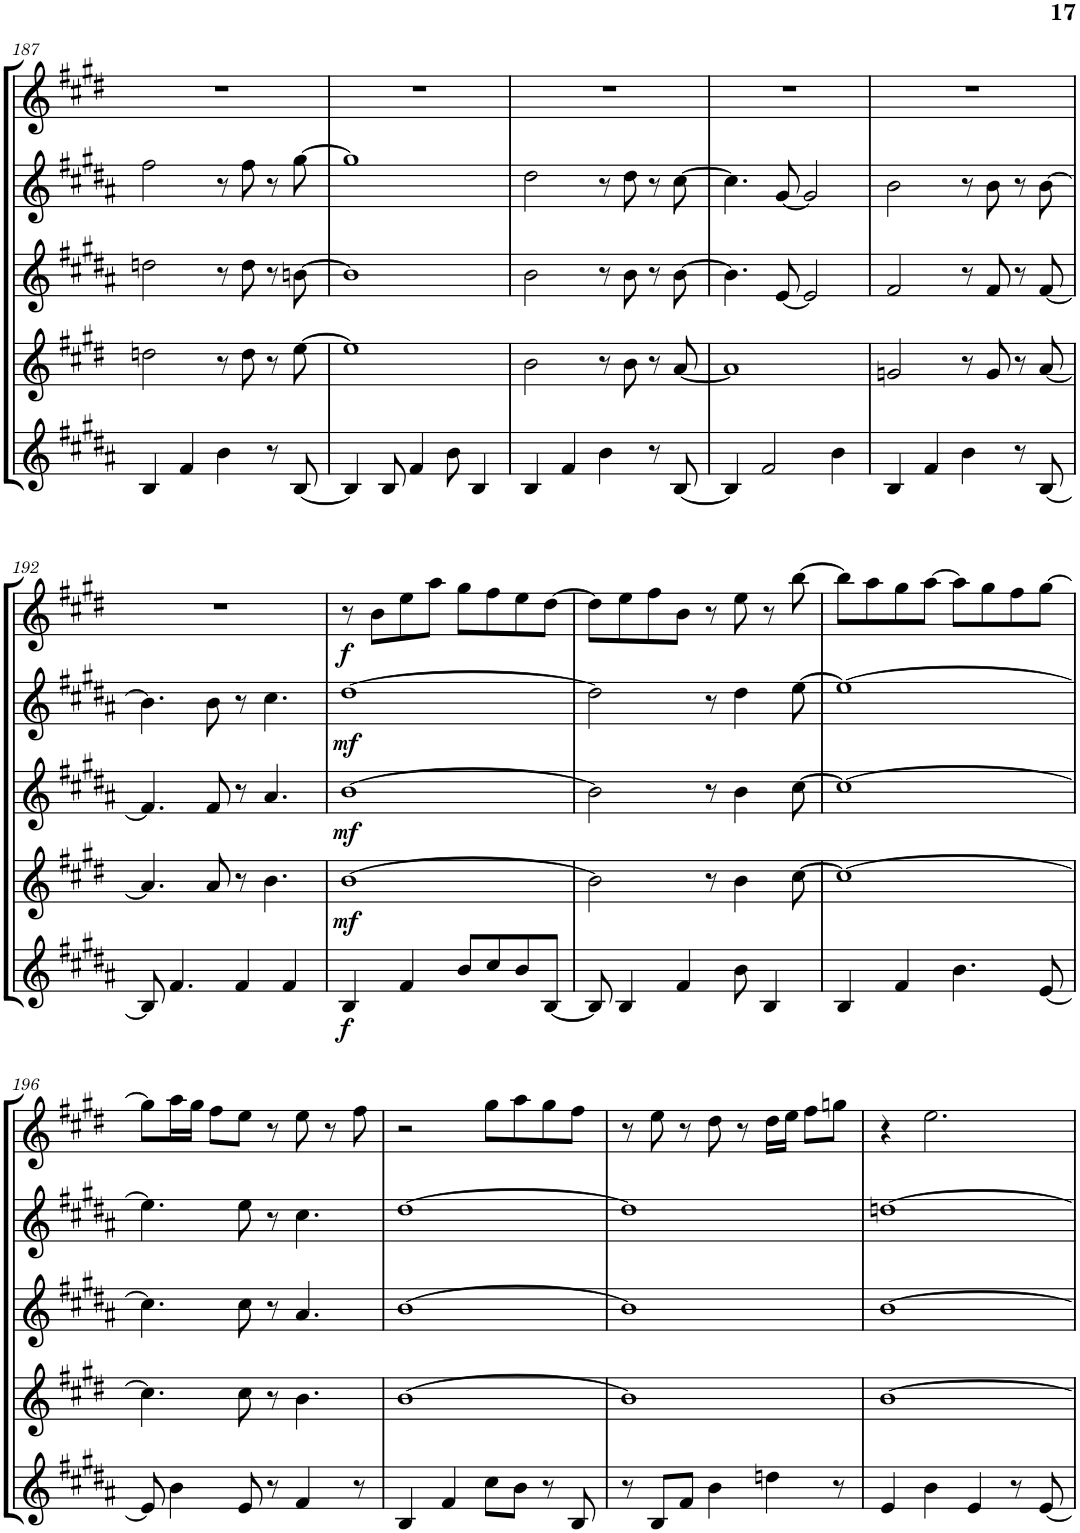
**kern	**dynam	**kern	**dynam	**kern	**dynam	**kern	**dynam	**kern	**dynam
*part5	*part5	*part4	*part4	*part3	*part3	*part2	*part2	*part1	*part1
*staff5	*staff5	*staff4	*staff4	*staff3	*staff3	*staff2	*staff2	*staff1	*staff1
*I"Baritone Saxophone	*	*I"Tenor Saxophone	*	*I"Alto Saxophone	*	*I"Alto Saxophone	*	*I"Soprano Saxophone	*
*I'Bar Sax	*	*I'T Sax	*	*I'A Sax	*	*I'A Sax	*	*I'S Sax	*
!!LO:PB:g=z
*clefG2	*	*clefG2	*	*clefG2	*	*clefG2	*	*clefG2	*
*Trd12c21	*	*Trd8c14	*	*Trd5c9	*	*Trd5c9	*	*Trd1c2	*
*k[f#c#g#d#a#]	*	*k[f#c#g#d#]	*	*k[f#c#g#d#a#]	*	*k[f#c#g#d#a#]	*	*k[f#c#g#d#]	*
*M4/4	*	*M4/4	*	*M4/4	*	*M4/4	*	*M4/4	*
=187	=187	=187	=187	=187	=187	=187	=187	=187	=187
4B/	.	2ddn\	.	2ddn\	.	2ff#\	.	1r	.
4f#/	.	.	.	.	.	.	.	.	.
4b\	.	8r	.	8r	.	8r	.	.	.
.	.	8dd\	.	8dd\	.	8ff#\	.	.	.
8r	.	8r	.	8r	.	8r	.	.	.
[8B/	.	[8ee\	.	[8bn\	.	[8gg#\	.	.	.
=188	=188	=188	=188	=188	=188	=188	=188	=188	=188
4B/]	.	1ee]	.	1b]	.	1gg#]	.	1r	.
8B/	.	.	.	.	.	.	.	.	.
4f#/	.	.	.	.	.	.	.	.	.
8b\	.	.	.	.	.	.	.	.	.
4B/	.	.	.	.	.	.	.	.	.
=189	=189	=189	=189	=189	=189	=189	=189	=189	=189
4B/	.	2b\	.	2b\	.	2dd#\	.	1r	.
4f#/	.	.	.	.	.	.	.	.	.
4b\	.	8r	.	8r	.	8r	.	.	.
.	.	8b\	.	8b\	.	8dd#\	.	.	.
8r	.	8r	.	8r	.	8r	.	.	.
[8B/	.	[8a/	.	[8b\	.	[8cc#\	.	.	.
=190	=190	=190	=190	=190	=190	=190	=190	=190	=190
4B/]	.	1a]	.	4.b\]	.	4.cc#\]	.	1r	.
2f#/	.	.	.	.	.	.	.	.	.
.	.	.	.	[8e/	.	[8g#/	.	.	.
.	.	.	.	2e/]	.	2g#/]	.	.	.
4b\	.	.	.	.	.	.	.	.	.
=191	=191	=191	=191	=191	=191	=191	=191	=191	=191
4B/	.	2gn/	.	2f#/	.	2b\	.	1r	.
4f#/	.	.	.	.	.	.	.	.	.
4b\	.	8r	.	8r	.	8r	.	.	.
.	.	8g/	.	8f#/	.	8b\	.	.	.
8r	.	8r	.	8r	.	8r	.	.	.
[8B/	.	[8a/	.	[8f#/	.	[8b\	.	.	.
!!LO:LB:g=z
=192	=192	=192	=192	=192	=192	=192	=192	=192	=192
8B/]	.	4.a/]	.	4.f#/]	.	4.b\]	.	1r	.
4.f#/	.	.	.	.	.	.	.	.	.
.	.	8a/	.	8f#/	.	8b\	.	.	.
4f#/	.	8r	.	8r	.	8r	.	.	.
.	.	4.b\	.	4.a#/	.	4.cc#\	.	.	.
4f#/	.	.	.	.	.	.	.	.	.
=193	=193	=193	=193	=193	=193	=193	=193	=193	=193
!	!LO:DY:b	!	!LO:DY:b	!	!LO:DY:b	!	!LO:DY:b	!	!LO:DY:b
4B/	f	[1b	mf	[1b	mf	[1dd#	mf	8r	f
.	.	.	.	.	.	.	.	8b\L	.
4f#/	.	.	.	.	.	.	.	8ee\	.
.	.	.	.	.	.	.	.	8aa\J	.
8b/L	.	.	.	.	.	.	.	8gg#\L	.
8cc#/	.	.	.	.	.	.	.	8ff#\	.
8b/	.	.	.	.	.	.	.	8ee\	.
[8B/J	.	.	.	.	.	.	.	[8dd#\J	.
=194	=194	=194	=194	=194	=194	=194	=194	=194	=194
8B/]	.	2b\]	.	2b\]	.	2dd#\]	.	8dd#\L]	.
4B/	.	.	.	.	.	.	.	8ee\	.
.	.	.	.	.	.	.	.	8ff#\	.
4f#/	.	.	.	.	.	.	.	8b\J	.
.	.	8r	.	8r	.	8r	.	8r	.
8b\	.	4b\	.	4b\	.	4dd#\	.	8ee\	.
4B/	.	.	.	.	.	.	.	8r	.
.	.	[8cc#\	.	[8cc#\	.	[8ee\	.	[8bb\	.
=195	=195	=195	=195	=195	=195	=195	=195	=195	=195
4B/	.	1cc#_	.	1cc#_	.	1ee_	.	8bb\L]	.
.	.	.	.	.	.	.	.	8aa\	.
4f#/	.	.	.	.	.	.	.	8gg#\	.
.	.	.	.	.	.	.	.	[8aa\J	.
4.b\	.	.	.	.	.	.	.	8aa\L]	.
.	.	.	.	.	.	.	.	8gg#\	.
.	.	.	.	.	.	.	.	8ff#\	.
[8e/	.	.	.	.	.	.	.	[8gg#\J	.
!!LO:LB:g=z
=196	=196	=196	=196	=196	=196	=196	=196	=196	=196
8e/]	.	4.cc#\]	.	4.cc#\]	.	4.ee\]	.	8gg#\L]	.
4b\	.	.	.	.	.	.	.	16aa\L	.
.	.	.	.	.	.	.	.	16gg#\JJ	.
.	.	.	.	.	.	.	.	8ff#\L	.
8e/	.	8cc#\	.	8cc#\	.	8ee\	.	8ee\J	.
8r	.	8r	.	8r	.	8r	.	8r	.
4f#/	.	4.b\	.	4.a#/	.	4.cc#\	.	8ee\	.
.	.	.	.	.	.	.	.	8r	.
8r	.	.	.	.	.	.	.	8ff#\	.
=197	=197	=197	=197	=197	=197	=197	=197	=197	=197
4B/	.	[1b	.	[1b	.	[1dd#	.	2r	.
4f#/	.	.	.	.	.	.	.	.	.
8cc#\L	.	.	.	.	.	.	.	8gg#\L	.
8b\J	.	.	.	.	.	.	.	8aa\	.
8r	.	.	.	.	.	.	.	8gg#\	.
8B/	.	.	.	.	.	.	.	8ff#\J	.
=198	=198	=198	=198	=198	=198	=198	=198	=198	=198
8r	.	1b]	.	1b]	.	1dd#]	.	8r	.
8B/L	.	.	.	.	.	.	.	8ee\	.
8f#/J	.	.	.	.	.	.	.	8r	.
4b\	.	.	.	.	.	.	.	8dd#\	.
.	.	.	.	.	.	.	.	8r	.
4ddn\	.	.	.	.	.	.	.	16dd#\LL	.
.	.	.	.	.	.	.	.	16ee\JJ	.
.	.	.	.	.	.	.	.	8ff#\L	.
8r	.	.	.	.	.	.	.	8ggn\J	.
=199	=199	=199	=199	=199	=199	=199	=199	=199	=199
4e/	.	[1b	.	[1b	.	[1ddn	.	4r	.
4b\	.	.	.	.	.	.	.	2.ee\	.
4e/	.	.	.	.	.	.	.	.	.
8r	.	.	.	.	.	.	.	.	.
[8e/	.	.	.	.	.	.	.	.	.
=	=	=	=	=	=	=	=	=	=
*-	*-	*-	*-	*-	*-	*-	*-	*-	*-
